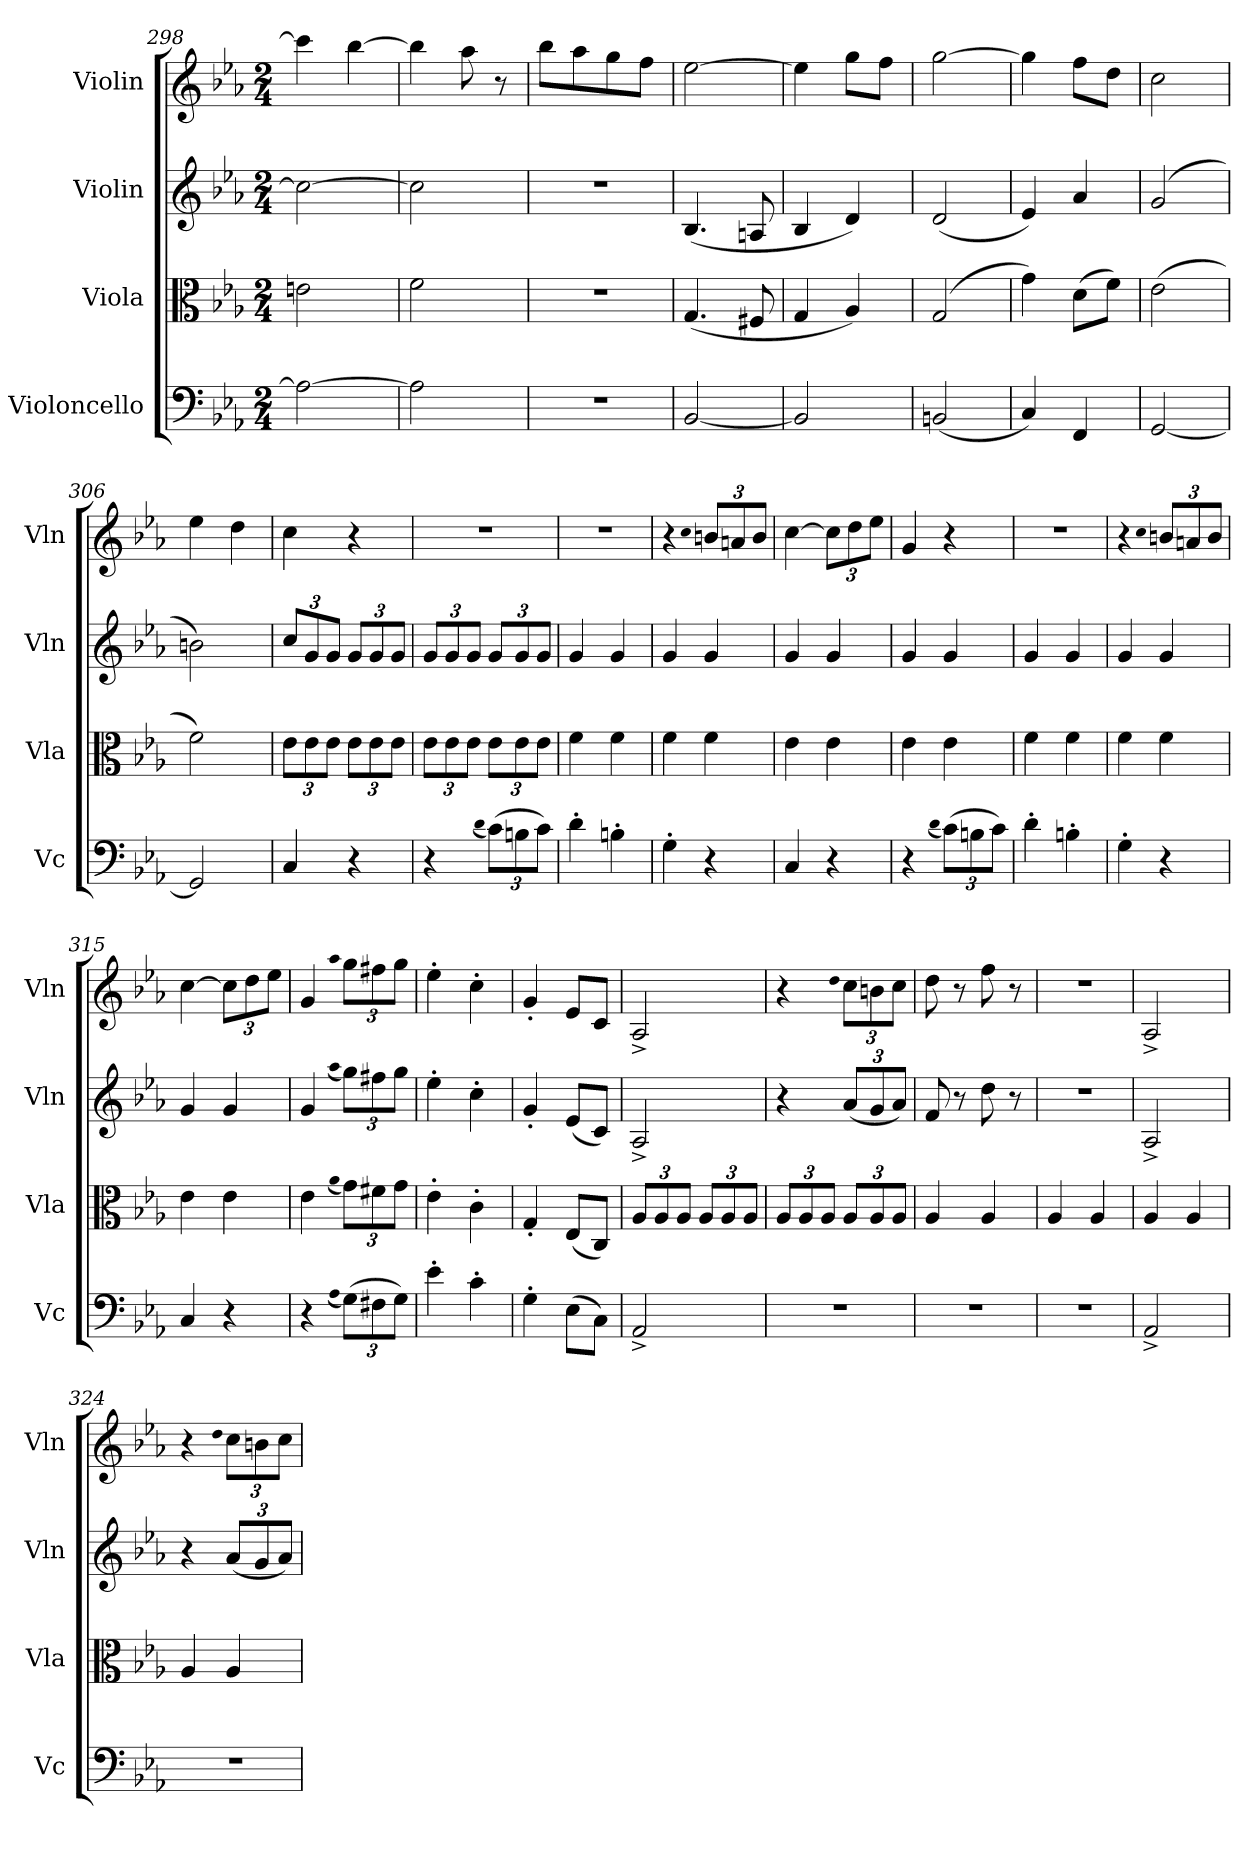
**kern	**kern	**kern	**kern
*part4	*part3	*part2	*part1
*staff4	*staff3	*staff2	*staff1
*I"Violoncello	*I"Viola	*I"Violin	*I"Violin
*I'Vc	*I'Vla	*I'Vln	*I'Vln
*clefF4	*clefC3	*clefG2	*clefG2
*k[b-e-a-]	*k[b-e-a-]	*k[b-e-a-]	*k[b-e-a-]
*M2/4	*M2/4	*M2/4	*M2/4
=298	=298	=298	=298
2A-\_	2en\	2cc\_	4ccc\]
.	.	.	[4bb-\
=299	=299	=299	=299
2A-\]	2f\	2cc\]	4bb-\]
.	.	.	8aa-\
.	.	.	8r
=300	=300	=300	=300
2r	2r	2r	8bb-\L
.	.	.	8aa-\
.	.	.	8gg\
.	.	.	8ff\J
=301	=301	=301	=301
[2BB-/	(4.G/	(4.B-/	[2ee-\
.	8F#X/	8An/	.
=302	=302	=302	=302
2BB-/]	4G/	4B-/	4ee-\]
.	4A-/)	4d/)	8gg\L
.	.	.	8ff\J
=303	=303	=303	=303
(2BBn/	(2G/	(2d/	[2gg\
=304	=304	=304	=304
4C/)	4g\)	4e-/)	4gg\]
4FF/	(8d\L	4a-/	8ff\L
.	8f\J)	.	8dd\J
=305	=305	=305	=305
[2GG/	(2e-\	(2g/	2cc\
=306	=306	=306	=306
2GG/]	2f\)	2bn\)	4ee-\
.	.	.	4dd\
=307	=307	=307	=307
4C/	12e-\L	12cc/L	4cc\
.	12e-\	12g/	.
.	12e-\J	12g/J	.
4r	12e-\L	12g/L	4r
.	12e-\	12g/	.
.	12e-\J	12g/J	.
=308	=308	=308	=308
4r	12e-\L	12g/L	2r
.	12e-\	12g/	.
.	12e-\J	12g/J	.
(qd	.	.	.
(12c\L)	12e-\L	12g/L	.
12Bn\	12e-\	12g/	.
12c\J)	12e-\J	12g/J	.
=309	=309	=309	=309
4d'\	4f\	4g/	2r
4Bn'\	4f\	4g/	.
=310	=310	=310	=310
4G'\	4f\	4g/	4r
.	.	.	qcc
4r	4f\	4g/	12bn/L
.	.	.	12an/
.	.	.	12b/J
=311	=311	=311	=311
4C/	4e-\	4g/	[4cc\
4r	4e-\	4g/	12cc\L]
.	.	.	12dd\
.	.	.	12ee-\J
=312	=312	=312	=312
4r	4e-\	4g/	4g/
(qd	.	.	.
(12c\L)	4e-\	4g/	4r
12Bn\	.	.	.
12c\J)	.	.	.
=313	=313	=313	=313
4d'\	4f\	4g/	2r
4Bn'\	4f\	4g/	.
=314	=314	=314	=314
4G'\	4f\	4g/	4r
.	.	.	qcc
4r	4f\	4g/	12bn/L
.	.	.	12an/
.	.	.	12b/J
=315	=315	=315	=315
4C/	4e-\	4g/	[4cc\
4r	4e-\	4g/	12cc\L]
.	.	.	12dd\
.	.	.	12ee-\J
=316	=316	=316	=316
4r	4e-\	4g/	4g/
(qA-	(qa-	(qaa-	qaa-
(12G\L)	12g\L)	12gg\L)	12gg\L
12F#X\	12f#X\	12ff#X\	12ff#X\
12G\J)	12g\J	12gg\J	12gg\J
=317	=317	=317	=317
4e-'\	4e-'\	4ee-'\	4ee-'\
4c'\	4c'\	4cc'\	4cc'\
=318	=318	=318	=318
4G'\	4G'/	4g'/	4g'/
(8E-\L	(8E-/L	(8e-/L	8e-/L
8C\J)	8C/J)	8c/J)	8c/J
=319	=319	=319	=319
2AA-^/	12A-/L	2A-^/	2A-^/
.	12A-/	.	.
.	12A-/J	.	.
.	12A-/L	.	.
.	12A-/	.	.
.	12A-/J	.	.
=320	=320	=320	=320
2r	12A-/L	4r	4r
.	12A-/	.	.
.	12A-/J	.	.
.	.	.	qdd
.	12A-/L	(12a-/L	12cc\L
.	12A-/	12g/	12bn\
.	12A-/J	12a-/J)	12cc\J
=321	=321	=321	=321
2r	4A-/	8f/	8dd\
.	.	8r	8r
.	4A-/	8dd\	8ff\
.	.	8r	8r
=322	=322	=322	=322
2r	4A-/	2r	2r
.	4A-/	.	.
=323	=323	=323	=323
2AA-^/	4A-/	2A-^/	2A-^/
.	4A-/	.	.
=324	=324	=324	=324
2r	4A-/	4r	4r
.	.	.	qdd
.	4A-/	(12a-/L	12cc\L
.	.	12g/	12bn\
.	.	12a-/J)	12cc\J
=	=	=	=
*-	*-	*-	*-
